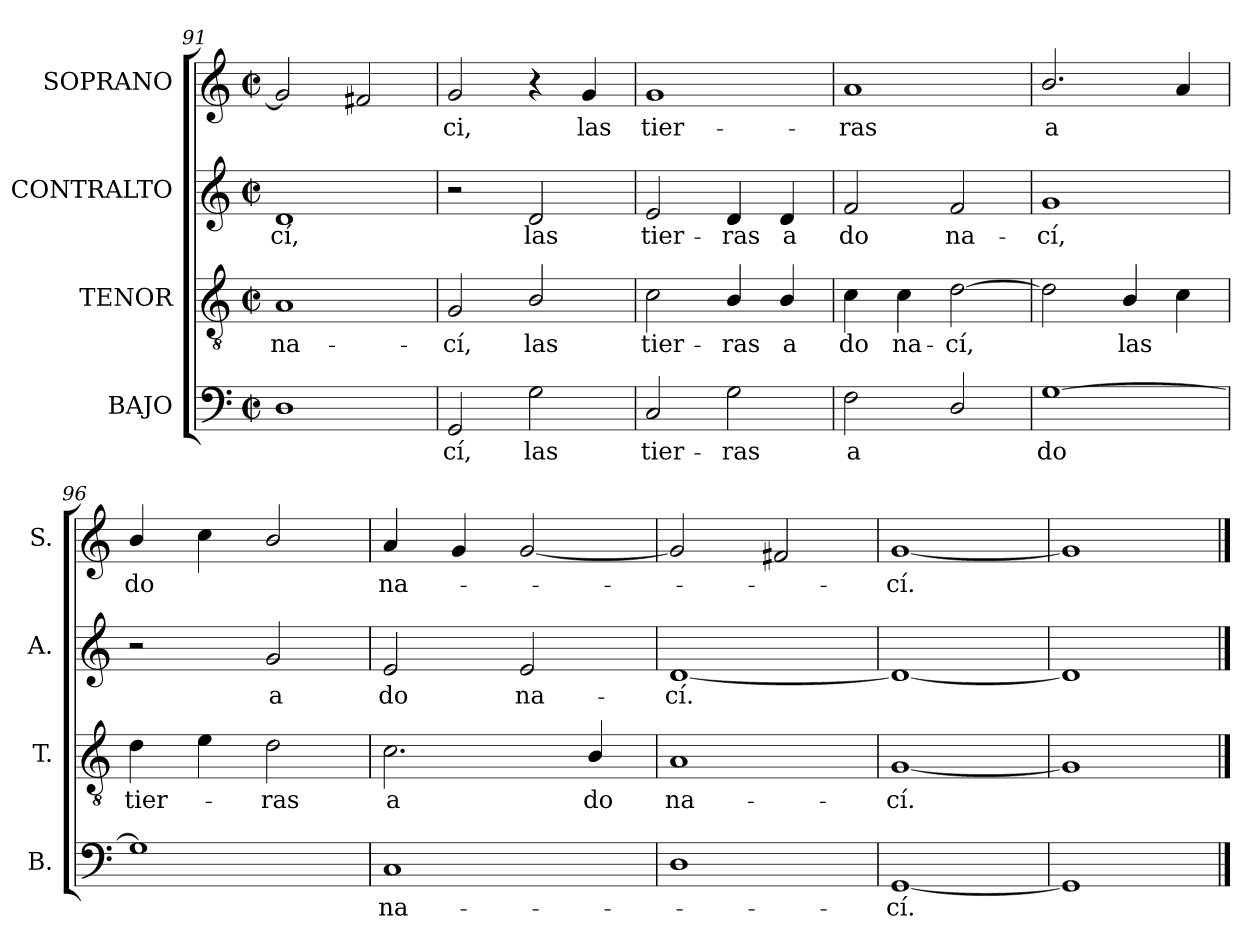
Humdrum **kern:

**kern	**text	**kern	**text	**kern	**text	**kern	**text
*part4	*part4	*part3	*part3	*part2	*part2	*part1	*part1
*staff4	*staff4	*staff3	*staff3	*staff2	*staff2	*staff1	*staff1
*I"BAJO	*	*I"TENOR	*	*I"CONTRALTO	*	*I"SOPRANO	*
*I'B.	*	*I'T.	*	*I'A.	*	*I'S.	*
*clefF4	*	*clefGv2	*	*clefG2	*	*clefG2	*
*	*	*ITrd7c12	*	*	*	*	*
*k[]	*	*k[]	*	*k[]	*	*k[]	*
*C:	*	*C:	*	*C:	*	*C:	*
*M2/2	*	*M2/2	*	*M2/2	*	*M2/2	*
*met(c|)	*	*met(c|)	*	*met(c|)	*	*met(c|)	*
=91	=91	=91	=91	=91	=91	=91	=91
!	!	!	!LO:LY:b:color=#000000	!	!	!	!
!	!	!	!	!	!LO:LY:b:color=#000000	!	!
1Di	.	1AAi	na-	1di	-cí,	2gi/]	.
.	.	.	.	.	.	2f#Xi/	.
!!LO:LB:g=z
=92	=92	=92	=92	=92	=92	=92	=92
!	!LO:LY:b:color=#000000	!	!	!	!	!	!
!	!	!	!LO:LY:b:color=#000000	!	!	!	!
!	!	!	!	!	!	!	!LO:LY:b:color=#000000
2GGi/	-cí,	2GGi/	-cí,	2r	.	2gi/	-ci,
!	!LO:LY:b:color=#000000	!	!	!	!	!	!
!	!	!	!LO:LY:b:color=#000000	!	!	!	!
!	!	!	!	!	!LO:LY:b:color=#000000	!	!
2Gi\	las	2BBi/	las	2di/	las	4r	.
!	!	!	!	!	!	!	!LO:LY:b:color=#000000
.	.	.	.	.	.	4gi/	las
=93	=93	=93	=93	=93	=93	=93	=93
!	!LO:LY:b:color=#000000	!	!	!	!	!	!
!	!	!	!LO:LY:b:color=#000000	!	!	!	!
!	!	!	!	!	!LO:LY:b:color=#000000	!	!
!	!	!	!	!	!	!	!LO:LY:b:color=#000000
2Ci/	tier-	2Ci\	tier-	2ei/	tier-	1gi	tier-
!	!LO:LY:b:color=#000000	!	!	!	!	!	!
!	!	!	!LO:LY:b:color=#000000	!	!	!	!
!	!	!	!	!	!LO:LY:b:color=#000000	!	!
2Gi\	-ras	4BBi/	-ras	4di/	-ras	.	.
!	!	!	!LO:LY:b:color=#000000	!	!	!	!
!	!	!	!	!	!LO:LY:b:color=#000000	!	!
.	.	4BBi/	a	4di/	a	.	.
=94	=94	=94	=94	=94	=94	=94	=94
!	!LO:LY:b:color=#000000	!	!	!	!	!	!
!	!	!	!LO:LY:b:color=#000000	!	!	!	!
!	!	!	!	!	!LO:LY:b:color=#000000	!	!
!	!	!	!	!	!	!	!LO:LY:b:color=#000000
2Fi\	a	4Ci\	do	2fi/	do	1ai	-ras
!	!	!	!LO:LY:b:color=#000000	!	!	!	!
.	.	4Ci\	na-	.	.	.	.
!	!	!	!LO:LY:b:color=#000000	!	!	!	!
!	!	!	!	!	!LO:LY:b:color=#000000	!	!
2Di/	.	[2Di\	-cí,	2fi/	na-	.	.
=95	=95	=95	=95	=95	=95	=95	=95
!	!LO:LY:b:color=#000000	!	!	!	!	!	!
!	!	!	!	!	!LO:LY:b:color=#000000	!	!
!	!	!	!	!	!	!	!LO:LY:b:color=#000000
[1Gi	do	2Di\]	.	1gi	-cí,	2.bi/	a
!	!	!	!LO:LY:b:color=#000000	!	!	!	!
.	.	4BBi/	las	.	.	.	.
.	.	4Ci\	.	.	.	4ai/	.
=96	=96	=96	=96	=96	=96	=96	=96
!	!	!	!LO:LY:b:color=#000000	!	!	!	!
!	!	!	!	!	!	!	!LO:LY:b:color=#000000
1Gi]	.	4Di\	tier-	2r	.	4bi/	do
.	.	4Ei\	.	.	.	4cci\	.
!	!	!	!LO:LY:b:color=#000000	!	!	!	!
!	!	!	!	!	!LO:LY:b:color=#000000	!	!
.	.	2Di\	-ras	2gi/	a	2bi/	.
=97	=97	=97	=97	=97	=97	=97	=97
!	!LO:LY:b:color=#000000	!	!	!	!	!	!
!	!	!	!LO:LY:b:color=#000000	!	!	!	!
!	!	!	!	!	!LO:LY:b:color=#000000	!	!
!	!	!	!	!	!	!	!LO:LY:b:color=#000000
1Ci	na-	2.Ci\	a	2ei/	do	4ai/	na-
.	.	.	.	.	.	4gi/	.
!	!	!	!	!	!LO:LY:b:color=#000000	!	!
.	.	.	.	2ei/	na-	[2gi/	.
!	!	!	!LO:LY:b:color=#000000	!	!	!	!
.	.	4BBi/	do	.	.	.	.
=98	=98	=98	=98	=98	=98	=98	=98
!	!	!	!LO:LY:b:color=#000000	!	!	!	!
!	!	!	!	!	!LO:LY:b:color=#000000	!	!
1Di	.	1AAi	na-	[1di	-cí.	2gi/]	.
.	.	.	.	.	.	2f#Xi/	.
=99	=99	=99	=99	=99	=99	=99	=99
!	!LO:LY:b:color=#000000	!	!	!	!	!	!
!	!	!	!LO:LY:b:color=#000000	!	!	!	!
!	!	!	!	!	!	!	!LO:LY:b:color=#000000
[1GGi	-cí.	[1GGi	-cí.	1di_	.	[1gi	-cí.
=100	=100	=100	=100	=100	=100	=100	=100
1GGi]	.	1GGi]	.	1di]	.	1gi]	.
==	==	==	==	==	==	==	==
*-	*-	*-	*-	*-	*-	*-	*-
